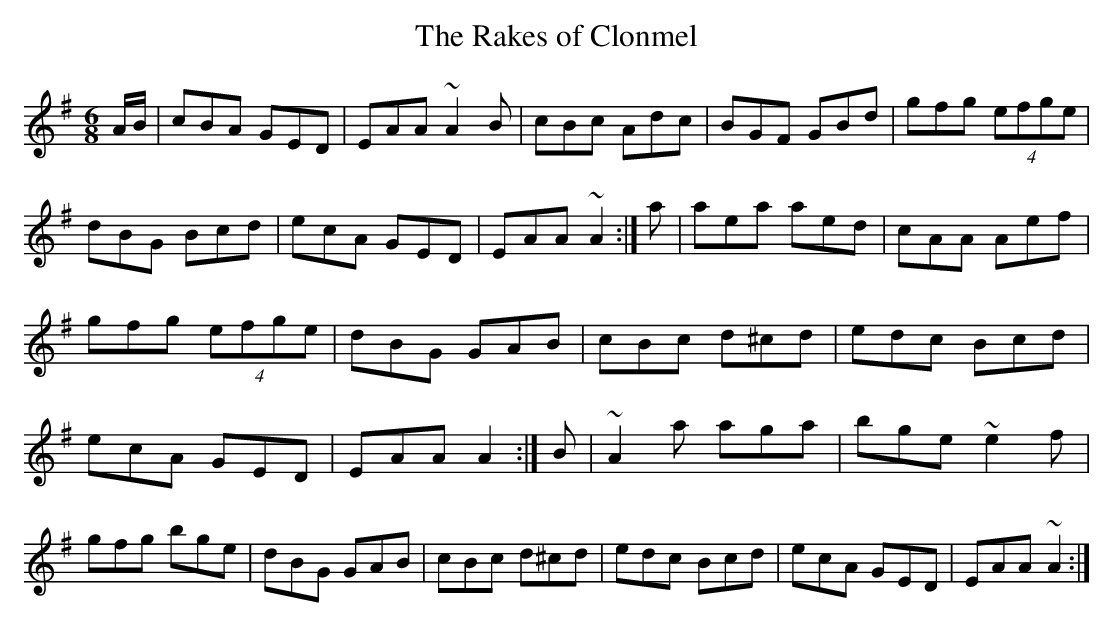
X:1
T:Rakes of Clonmel, The
E:10
M:6/8
K:ADor
A/2B/2|cBA GED|EAA ~A2B|cBc Adc|BGF GBd|\
gfg (4efge|dBG Bcd|ecA GED|EAA ~A2:|\
a|aea aed|cAA Aef|gfg (4efge|dBG GAB|\
cBc d^cd|edc Bcd|ecA GED|EAA A2:|\
B|~A2a aga|bge ~e2f|gfg bge|dBG GAB|\
cBc d^cd|edc Bcd|ecA GED|EAA ~A2:|**

\vfill\eject
